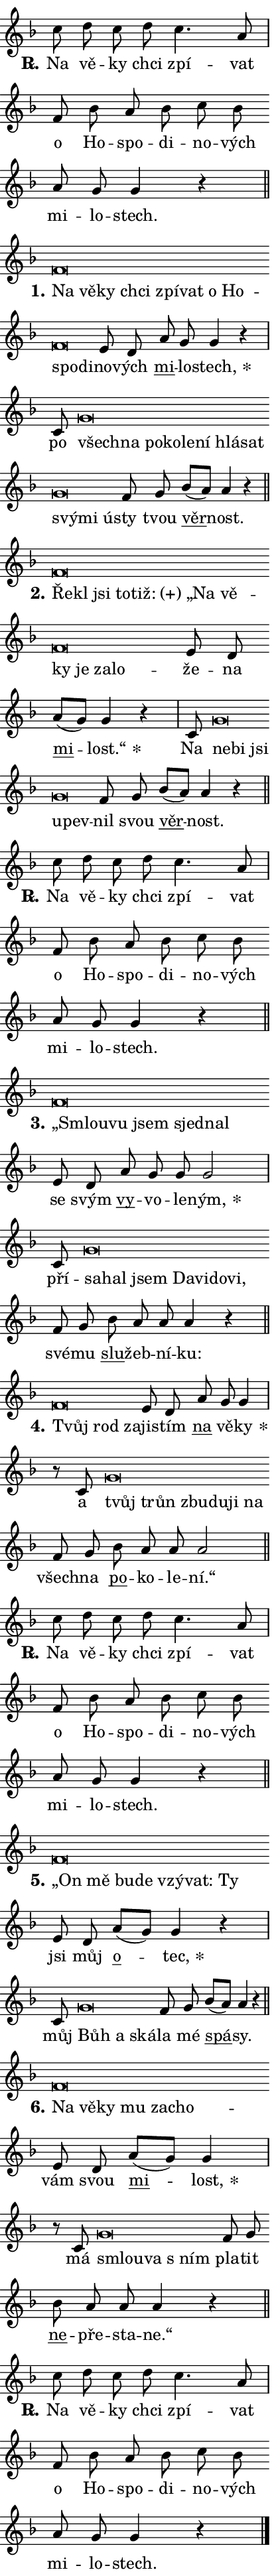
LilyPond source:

\version "2.24.0"
\header { tagline = "" }
\paper {
  indent = 0\cm
  top-margin = 0\cm
  right-margin = 0.13\cm % to fit lyric hyphens
  bottom-margin = 0\cm
  left-margin = 0\cm
  paper-width = 7\cm
  page-breaking = #ly:one-page-breaking
  system-system-spacing.basic-distance = #11
  score-system-spacing.basic-distance = #11
  ragged-last = ##f
}


%% Author: Thomas Morley
%% https://lists.gnu.org/archive/html/lilypond-user/2020-05/msg00002.html
#(define (line-position grob)
"Returns position of @var[grob} in current system:
   @code{'start}, if at first time-step
   @code{'end}, if at last time-step
   @code{'middle} otherwise
"
  (let* ((col (ly:item-get-column grob))
         (ln (ly:grob-object col 'left-neighbor))
         (rn (ly:grob-object col 'right-neighbor))
         (col-to-check-left (if (ly:grob? ln) ln col))
         (col-to-check-right (if (ly:grob? rn) rn col))
         (break-dir-left
           (and
             (ly:grob-property col-to-check-left 'non-musical #f)
             (ly:item-break-dir col-to-check-left)))
         (break-dir-right
           (and
             (ly:grob-property col-to-check-right 'non-musical #f)
             (ly:item-break-dir col-to-check-right))))
        (cond ((eqv? 1 break-dir-left) 'start)
              ((eqv? -1 break-dir-right) 'end)
              (else 'middle))))

#(define (tranparent-at-line-position vctor)
  (lambda (grob)
  "Relying on @code{line-position} select the relevant enry from @var{vctor}.
Used to determine transparency,"
    (case (line-position grob)
      ((end) (not (vector-ref vctor 0)))
      ((middle) (not (vector-ref vctor 1)))
      ((start) (not (vector-ref vctor 2))))))

noteHeadBreakVisibility =
#(define-music-function (break-visibility)(vector?)
"Makes @code{NoteHead}s transparent relying on @var{break-visibility}"
#{
  \override NoteHead.transparent =
    #(tranparent-at-line-position break-visibility)
#})

#(define delete-ledgers-for-transparent-note-heads
  (lambda (grob)
    "Reads whether a @code{NoteHead} is transparent.
If so this @code{NoteHead} is removed from @code{'note-heads} from
@var{grob}, which is supposed to be @code{LedgerLineSpanner}.
As a result ledgers are not printed for this @code{NoteHead}"
    (let* ((nhds-array (ly:grob-object grob 'note-heads))
           (nhds-list
             (if (ly:grob-array? nhds-array)
                 (ly:grob-array->list nhds-array)
                 '()))
           ;; Relies on the transparent-property being done before
           ;; Staff.LedgerLineSpanner.after-line-breaking is executed.
           ;; This is fragile ...
           (to-keep
             (remove
               (lambda (nhd)
                 (ly:grob-property nhd 'transparent #f))
               nhds-list)))
      ;; TODO find a better method to iterate over grob-arrays, similiar
      ;; to filter/remove etc for lists
      ;; For now rebuilt from scratch
      (set! (ly:grob-object grob 'note-heads)  '())
      (for-each
        (lambda (nhd)
          (ly:pointer-group-interface::add-grob grob 'note-heads nhd))
        to-keep))))

squashNotes = {
  \override NoteHead.X-extent = #'(-0.2 . 0.2)
  \override NoteHead.Y-extent = #'(-0.75 . 0)
  \override NoteHead.stencil =
    #(lambda (grob)
       (let ((pos (ly:grob-property grob 'staff-position)))
         (begin
           (if (< pos -7) (display "ERROR: Lower brevis then expected\n") (display "OK: Expected brevis position\n"))
           (if (<= pos -6) ly:text-interface::print ly:note-head::print))))
}
unSquashNotes = {
  \revert NoteHead.X-extent
  \revert NoteHead.Y-extent
  \revert NoteHead.stencil
}

hideNotes = \noteHeadBreakVisibility #begin-of-line-visible
unHideNotes = \noteHeadBreakVisibility #all-visible

% work-around for resetting accidentals
% https://lilypond.org/doc/v2.23/Documentation/notation/displaying-rhythms#unmetered-music
cadenzaMeasure = {
  \cadenzaOff
  \partial 1024 s1024
  \cadenzaOn
}

#(define-markup-command (accent layout props text) (markup?)
  "Underline accented syllable"
  (interpret-markup layout props
    #{\markup \override #'(offset . 4.3) \underline { #text }#}))

responsum = \markup \concat {
  "R" \hspace #-1.05 \path #0.1 #'((moveto 0 0.07) (lineto 0.9 0.8)) \hspace #0.05 "."
}

spaceSize = #0.6828661417322834 % exact space size for TeX Gyre Schola

\layout {
  \context {
    \Staff
    \remove "Time_signature_engraver"
    \override LedgerLineSpanner.after-line-breaking = #delete-ledgers-for-transparent-note-heads
  }
  \context {
    \Lyrics {
      \override LyricSpace.minimum-distance = \spaceSize
      \override LyricText.font-name = #"TeX Gyre Schola"
      \override LyricText.font-size = 1
      \override StanzaNumber.font-name = #"TeX Gyre Schola Bold"
      \override StanzaNumber.font-size = 1
    }
  }
  \context {
    \Score 
    \override NoteHead.text =
      #(lambda (grob) 
        (let ((pos (ly:grob-property grob 'staff-position)))
          #{\markup {
            \combine
              \halign #-0.55 \raise #(if (= pos -6) 0 0.5) \override #'(thickness . 2) \draw-line #'(3.2 . 0)
              \musicglyph "noteheads.sM1"
          }#}))
  }
}

% magnetic-lyrics.ily
%
%   written by
%     Jean Abou Samra <jean@abou-samra.fr>
%     Werner Lemberg <wl@gnu.org>
%
%   adapted by
%     Jiri Hon <jiri.hon@gmail.com>
%
% Version 2022-Apr-15

% https://www.mail-archive.com/lilypond-user@gnu.org/msg149350.html

#(define (Left_hyphen_pointer_engraver context)
   "Collect syllable-hyphen-syllable occurrences in lyrics and store
them in properties.  This engraver only looks to the left.  For
example, if the lyrics input is @code{foo -- bar}, it does the
following.

@itemize @bullet
@item
Set the @code{text} property of the @code{LyricHyphen} grob between
@q{foo} and @q{bar} to @code{foo}.

@item
Set the @code{left-hyphen} property of the @code{LyricText} grob with
text @q{foo} to the @code{LyricHyphen} grob between @q{foo} and
@q{bar}.
@end itemize

Use this auxiliary engraver in combination with the
@code{lyric-@/text::@/apply-@/magnetic-@/offset!} hook."
   (let ((hyphen #f)
         (text #f))
     (make-engraver
      (acknowledgers
       ((lyric-syllable-interface engraver grob source-engraver)
        (set! text grob)))
      (end-acknowledgers
       ((lyric-hyphen-interface engraver grob source-engraver)
        ;(when (not (grob::has-interface grob 'lyric-space-interface))
          (set! hyphen grob)));)
      ((stop-translation-timestep engraver)
       (when (and text hyphen)
         (ly:grob-set-object! text 'left-hyphen hyphen))
       (set! text #f)
       (set! hyphen #f)))))

#(define (lyric-text::apply-magnetic-offset! grob)
   "If the space between two syllables is less than the value in
property @code{LyricText@/.details@/.squash-threshold}, move the right
syllable to the left so that it gets concatenated with the left
syllable.

Use this function as a hook for
@code{LyricText@/.after-@/line-@/breaking} if the
@code{Left_@/hyphen_@/pointer_@/engraver} is active."
   (let ((hyphen (ly:grob-object grob 'left-hyphen #f)))
     (when hyphen
       (let ((left-text (ly:spanner-bound hyphen LEFT)))
         (when (grob::has-interface left-text 'lyric-syllable-interface)
           (let* ((common (ly:grob-common-refpoint grob left-text X))
                  (this-x-ext (ly:grob-extent grob common X))
                  (left-x-ext
                   (begin
                     ;; Trigger magnetism for left-text.
                     (ly:grob-property left-text 'after-line-breaking)
                     (ly:grob-extent left-text common X)))
                  ;; `delta` is the gap width between two syllables.
                  (delta (- (interval-start this-x-ext)
                            (interval-end left-x-ext)))
                  (details (ly:grob-property grob 'details))
                  (threshold (assoc-get 'squash-threshold details 0.2)))
             (when (< delta threshold)
               (let* (;; We have to manipulate the input text so that
                      ;; ligatures crossing syllable boundaries are not
                      ;; disabled.  For languages based on the Latin
                      ;; script this is essentially a beautification.
                      ;; However, for non-Western scripts it can be a
                      ;; necessity.
                      (lt (ly:grob-property left-text 'text))
                      (rt (ly:grob-property grob 'text))
                      (is-space (grob::has-interface hyphen 'lyric-space-interface))
                      (space (if is-space " " ""))
                      (extra-delta (if is-space spaceSize 0))
                      ;; Append new syllable.
                      (ltrt-space (if (and (string? lt) (string? rt))
                                (string-append lt space rt)
                                (make-concat-markup (list lt space rt))))
                      ;; Right-align `ltrt` to the right side.
                      (ltrt-space-markup (grob-interpret-markup
                               grob
                               (make-translate-markup
                                (cons (interval-length this-x-ext) 0)
                                (make-right-align-markup ltrt-space)))))
                 (begin
                   ;; Don't print `left-text`.
                   (ly:grob-set-property! left-text 'stencil #f)
                   ;; Set text and stencil (which holds all collected
                   ;; syllables so far) and shift it to the left.
                   (ly:grob-set-property! grob 'text ltrt-space)
                   (ly:grob-set-property! grob 'stencil ltrt-space-markup)
                   (ly:grob-translate-axis! grob (- (- delta extra-delta)) X))))))))))


#(define (lyric-hyphen::displace-bounds-first grob)
   ;; Make very sure this callback isn't triggered too early.
   (let ((left (ly:spanner-bound grob LEFT))
         (right (ly:spanner-bound grob RIGHT)))
     (ly:grob-property left 'after-line-breaking)
     (ly:grob-property right 'after-line-breaking)
     (ly:lyric-hyphen::print grob)))

squashThreshold = #0.4

\layout {
  \context {
    \Lyrics
    \consists #Left_hyphen_pointer_engraver
    \override LyricText.after-line-breaking =
      #lyric-text::apply-magnetic-offset!
    \override LyricHyphen.stencil = #lyric-hyphen::displace-bounds-first
    \override LyricText.details.squash-threshold = \squashThreshold
    \override LyricHyphen.minimum-distance = 0
    \override LyricHyphen.minimum-length = \squashThreshold
  }
}

squashText = \override LyricText.details.squash-threshold = 9999
unSquashText = \override LyricText.details.squash-threshold = \squashThreshold

leftText = \override LyricText.self-alignment-X = #LEFT
unLeftText = \revert LyricText.self-alignment-X

starOffset = #(lambda (grob) 
                (let ((x_offset (ly:self-alignment-interface::aligned-on-x-parent grob)))
                  (if (= x_offset 0) 0 (+ x_offset 1.2))))

star = #(define-music-function (syllable)(string?)
"Append star separator at the end of a syllable"
#{
  \once \override LyricText.X-offset = #starOffset
  \lyricmode { \markup {
    #syllable
    \override #'((font-name . "TeX Gyre Schola Bold")) \hspace #0.2 \lower #0.65 \larger "*"
  } }
#})

starAccent = #(define-music-function (syllable)(string?)
"Append star separator at the end of a syllable and make accent"
#{
  \once \override LyricText.X-offset = #starOffset
  \lyricmode { \markup {
    \accent #syllable
    \override #'((font-name . "TeX Gyre Schola Bold")) \hspace #0.2 \lower #0.65 \larger "*"
  } }
#})

breath = #(define-music-function (syllable)(string?)
"Append breathing indicator at the end of a syllable"
#{
  \lyricmode { \markup { #syllable "+" } }
#})

optionalBreath = #(define-music-function (syllable)(string?)
"Append optional breathing indicator at the end of a syllable"
#{
  \lyricmode { \markup { #syllable "(+)" } }
#})


\score {
    <<
        \new Voice = "melody" { \cadenzaOn \key f \major \relative { c''8 d c d c4. a8 \cadenzaMeasure \bar "|" f bes a bes \bar "" c bes \bar "" a g g4 r \cadenzaMeasure \bar "||" \break } }
        \new Lyrics \lyricsto "melody" { \lyricmode { \set stanza = \responsum
Na vě -- ky chci zpí -- vat o Ho -- spo -- di -- no -- vých mi -- lo -- stech. } }
    >>
    \layout {}
}

\score {
    <<
        \new Voice = "melody" { \cadenzaOn \key f \major \relative { \squashNotes f'\breve*1/16 \hideNotes \breve*1/16 \bar "" \breve*1/16 \bar "" \breve*1/16 \bar "" \breve*1/16 \bar "" \breve*1/16 \bar "" \breve*1/16 \bar "" \breve*1/16 \bar "" \breve*1/16 \breve*1/16 \bar "" \unHideNotes \unSquashNotes e8 d \bar "" a' g g4 r \cadenzaMeasure \bar "|" c,8 \squashNotes g'\breve*1/16 \hideNotes \breve*1/16 \bar "" \breve*1/16 \bar "" \breve*1/16 \bar "" \breve*1/16 \bar "" \breve*1/16 \bar "" \breve*1/16 \bar "" \breve*1/16 \bar "" \breve*1/16 \bar "" \breve*1/16 \breve*1/16 \bar "" \unHideNotes \unSquashNotes f8 g \bar "" bes[( a)] a4 r \cadenzaMeasure \bar "||" \break } }
        \new Lyrics \lyricsto "melody" { \lyricmode { \set stanza = "1."
\leftText Na \squashText vě -- ky chci zpí -- vat o Ho -- spo -- di -- \unLeftText \unSquashText no -- vých \markup \accent mi -- lo -- \star stech, po \leftText všech -- \squashText na po -- ko -- le -- ní hlá -- sat svý -- mi ú -- \unLeftText \unSquashText sty tvou \markup \accent věr -- nost. } }
    >>
    \layout {}
}

\score {
    <<
        \new Voice = "melody" { \cadenzaOn \key f \major \relative { \squashNotes f'\breve*1/16 \hideNotes \breve*1/16 \bar "" \breve*1/16 \bar "" \breve*1/16 \bar "" \breve*1/16 \bar "" \breve*1/16 \bar "" \breve*1/16 \bar "" \breve*1/16 \bar "" \breve*1/16 \bar "" \breve*1/16 \breve*1/16 \bar "" \unHideNotes \unSquashNotes e8 d \bar "" a'[( g)] g4 r \cadenzaMeasure \bar "|" c,8 \squashNotes g'\breve*1/16 \hideNotes \breve*1/16 \bar "" \breve*1/16 \bar "" \breve*1/16 \breve*1/16 \bar "" \unHideNotes \unSquashNotes f8 g \bar "" bes[( a)] a4 r \cadenzaMeasure \bar "||" \break } }
        \new Lyrics \lyricsto "melody" { \lyricmode { \set stanza = "2."
\leftText Ře -- \squashText kl jsi to -- \optionalBreath tiž: „Na vě -- ky je za -- lo -- \unLeftText \unSquashText že -- na \markup \accent mi -- \star lost.“ Na \leftText ne -- \squashText bi jsi u -- pev -- \unLeftText \unSquashText nil svou \markup \accent věr -- nost. } }
    >>
    \layout {}
}

\score {
    <<
        \new Voice = "melody" { \cadenzaOn \key f \major \relative { c''8 d c d c4. a8 \cadenzaMeasure \bar "|" f bes a bes \bar "" c bes \bar "" a g g4 r \cadenzaMeasure \bar "||" \break } }
        \new Lyrics \lyricsto "melody" { \lyricmode { \set stanza = \responsum
Na vě -- ky chci zpí -- vat o Ho -- spo -- di -- no -- vých mi -- lo -- stech. } }
    >>
    \layout {}
}

\score {
    <<
        \new Voice = "melody" { \cadenzaOn \key f \major \relative { \squashNotes f'\breve*1/16 \hideNotes \breve*1/16 \bar "" \breve*1/16 \bar "" \breve*1/16 \breve*1/16 \bar "" \unHideNotes \unSquashNotes e8 d \bar "" a' g g g2 \cadenzaMeasure \bar "|" c,8 \squashNotes g'\breve*1/16 \hideNotes \breve*1/16 \bar "" \breve*1/16 \bar "" \breve*1/16 \bar "" \breve*1/16 \bar "" \breve*1/16 \breve*1/16 \bar "" \unHideNotes \unSquashNotes f8 g \bar "" bes a a a4 r \cadenzaMeasure \bar "||" \break } }
        \new Lyrics \lyricsto "melody" { \lyricmode { \set stanza = "3."
\leftText „Smlou -- \squashText vu jsem sjed -- nal \unLeftText \unSquashText se svým \markup \accent vy -- vo -- le -- \star ným, pří -- \leftText sa -- \squashText hal jsem Da -- vi -- do -- vi, \unLeftText \unSquashText své -- mu \markup \accent slu -- žeb -- ní -- ku: } }
    >>
    \layout {}
}

\score {
    <<
        \new Voice = "melody" { \cadenzaOn \key f \major \relative { \squashNotes f'\breve*1/16 \hideNotes \breve*1/16 \breve*1/16 \bar "" \unHideNotes \unSquashNotes e8 d \bar "" a' g g4 \cadenzaMeasure \bar "|" r8 c,8 \squashNotes g'\breve*1/16 \hideNotes \breve*1/16 \bar "" \breve*1/16 \bar "" \breve*1/16 \bar "" \breve*1/16 \breve*1/16 \bar "" \unHideNotes \unSquashNotes f8 g \bar "" bes a a a2 \cadenzaMeasure \bar "||" \break } }
        \new Lyrics \lyricsto "melody" { \lyricmode { \set stanza = "4."
\leftText Tvůj \squashText rod za -- \unLeftText \unSquashText ji -- stím \markup \accent na vě -- \star ky a \leftText tvůj \squashText trůn zbu -- du -- ji na \unLeftText \unSquashText všech -- na \markup \accent po -- ko -- le -- ní.“ } }
    >>
    \layout {}
}

\score {
    <<
        \new Voice = "melody" { \cadenzaOn \key f \major \relative { c''8 d c d c4. a8 \cadenzaMeasure \bar "|" f bes a bes \bar "" c bes \bar "" a g g4 r \cadenzaMeasure \bar "||" \break } }
        \new Lyrics \lyricsto "melody" { \lyricmode { \set stanza = \responsum
Na vě -- ky chci zpí -- vat o Ho -- spo -- di -- no -- vých mi -- lo -- stech. } }
    >>
    \layout {}
}

\score {
    <<
        \new Voice = "melody" { \cadenzaOn \key f \major \relative { \squashNotes f'\breve*1/16 \hideNotes \breve*1/16 \bar "" \breve*1/16 \bar "" \breve*1/16 \bar "" \breve*1/16 \bar "" \breve*1/16 \breve*1/16 \bar "" \unHideNotes \unSquashNotes e8 d \bar "" a'[( g)] g4 r \cadenzaMeasure \bar "|" c,8 \squashNotes g'\breve*1/16 \hideNotes \breve*1/16 \breve*1/16 \bar "" \unHideNotes \unSquashNotes f8 g \bar "" bes[( a)] a4 r \cadenzaMeasure \bar "||" \break } }
        \new Lyrics \lyricsto "melody" { \lyricmode { \set stanza = "5."
\leftText „On \squashText mě bu -- de vzý -- vat: Ty \unLeftText \unSquashText jsi můj \markup \accent o -- \star tec, můj \leftText Bůh \squashText a ská -- \unLeftText \unSquashText la mé \markup \accent spá -- sy. } }
    >>
    \layout {}
}

\score {
    <<
        \new Voice = "melody" { \cadenzaOn \key f \major \relative { \squashNotes f'\breve*1/16 \hideNotes \breve*1/16 \bar "" \breve*1/16 \bar "" \breve*1/16 \bar "" \breve*1/16 \breve*1/16 \bar "" \unHideNotes \unSquashNotes e8 d \bar "" a'[( g)] g4 \cadenzaMeasure \bar "|" r8 c,8 \squashNotes g'\breve*1/16 \hideNotes \breve*1/16 \breve*1/16 \bar "" \unHideNotes \unSquashNotes f8 g \bar "" bes a a a4 r \cadenzaMeasure \bar "||" \break } }
        \new Lyrics \lyricsto "melody" { \lyricmode { \set stanza = "6."
\leftText Na \squashText vě -- ky mu za -- cho -- \unLeftText \unSquashText vám svou \markup \accent mi -- \star lost, má \leftText smlou -- \squashText va "s ním" \unLeftText \unSquashText pla -- tit \markup \accent ne -- pře -- sta -- ne.“ } }
    >>
    \layout {}
}

\score {
    <<
        \new Voice = "melody" { \cadenzaOn \key f \major \relative { c''8 d c d c4. a8 \cadenzaMeasure \bar "|" f bes a bes \bar "" c bes \bar "" a g g4 r \cadenzaMeasure \bar "||" \break } \bar "|." }
        \new Lyrics \lyricsto "melody" { \lyricmode { \set stanza = \responsum
Na vě -- ky chci zpí -- vat o Ho -- spo -- di -- no -- vých mi -- lo -- stech. } }
    >>
    \layout {}
}
